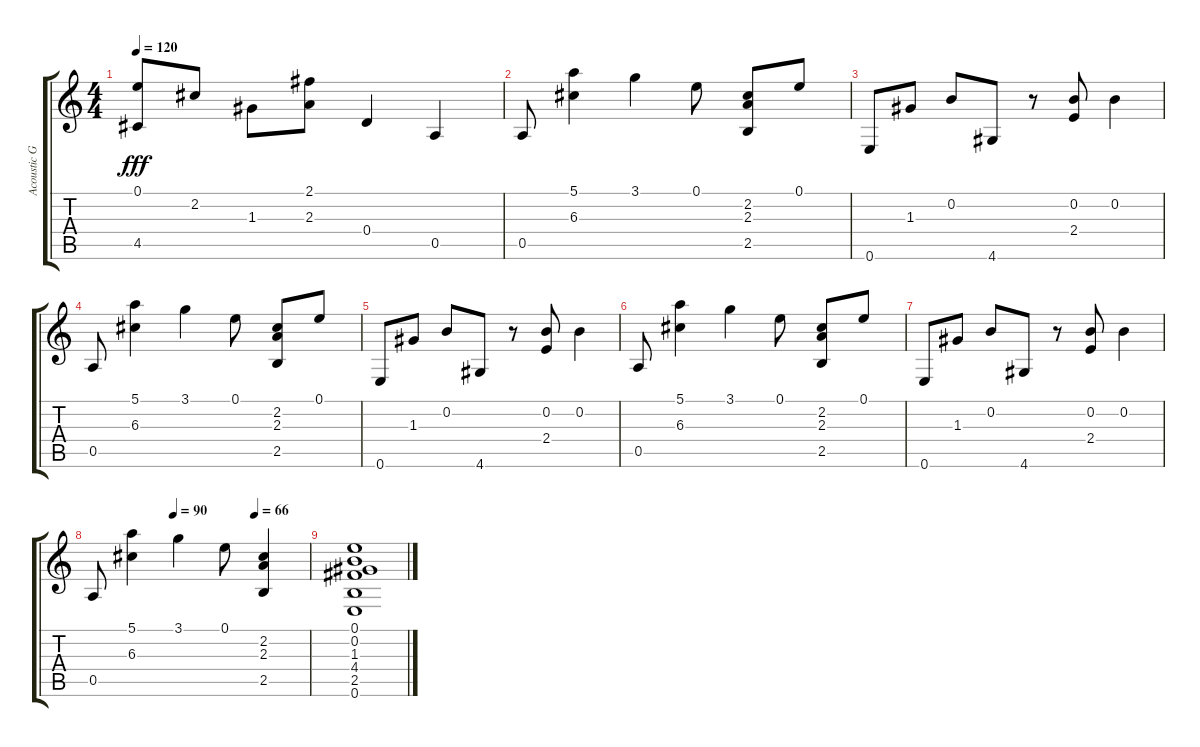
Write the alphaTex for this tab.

\track ("Acoustic Guitar" "Acoustic G") {instrument acousticguitarsteel}
\staff {score tabs}
\tuning (E4 B3 G3 D3 A2 E2) {hide}
\ts (4 4)
\tempo 120
\clef g2
\ks c
(0.1 4.5).8{dy fff} 2.2.8 1.3.8 (2.1 2.3).8 0.4.4 0.5.4 |
0.5.8 (5.1 6.3).4 3.1.4 0.1.8 (2.2 2.3 2.5).8 0.1.8 |
0.6.8 1.3.8 0.2.8 4.6.8 r.8 (0.2 2.4).8 0.2.4 |
0.5.8 (5.1 6.3).4 3.1.4 0.1.8 (2.2 2.3 2.5).8 0.1.8 |
0.6.8 1.3.8 0.2.8 4.6.8 r.8 (0.2 2.4).8 0.2.4 |
0.5.8 (5.1 6.3).4 3.1.4 0.1.8 (2.2 2.3 2.5).8 0.1.8 |
0.6.8 1.3.8 0.2.8 4.6.8 r.8 (0.2 2.4).8 0.2.4 |
\tempo (90 0.375)
\tempo (66 0.75)
0.5.8 (5.1 6.3).4 3.1.4 0.1.8 (2.2 2.3 2.5).4 |
(0.1 0.2 1.3 4.4 2.5 0.6).1
